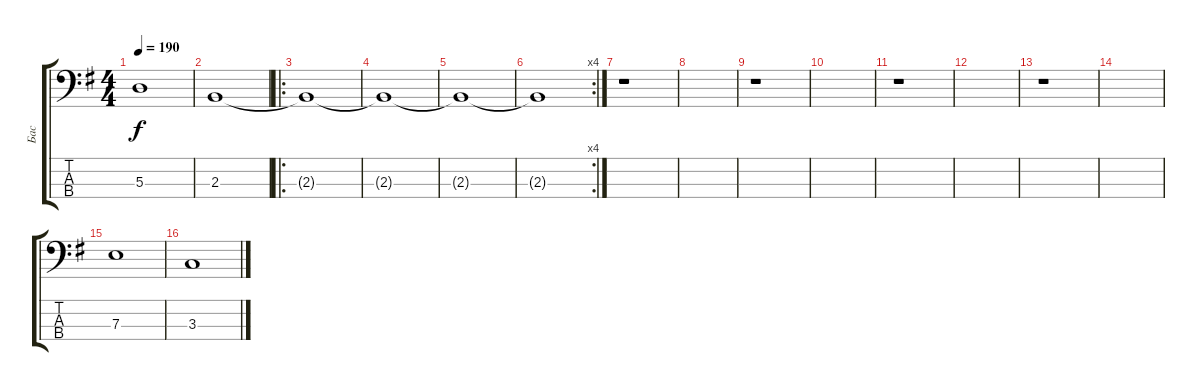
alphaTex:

\track ("Бас" "Бас") {instrument electricbassfinger}
\staff {score tabs}
\tuning (G2 D2 A1 E1) {hide}
\ts (4 4)
\tempo 190
\clef f4
\ks g
5.3.1{dy f} |
2.3.1 |
\ro
2.3{t}.1 |
2.3{t}.1 |
2.3{t}.1 |
\rc 4
2.3{t}.1 |
r.1 |
|
r.1 |
|
r.1 |
|
r.1 |
|
7.3.1 |
3.3.1
